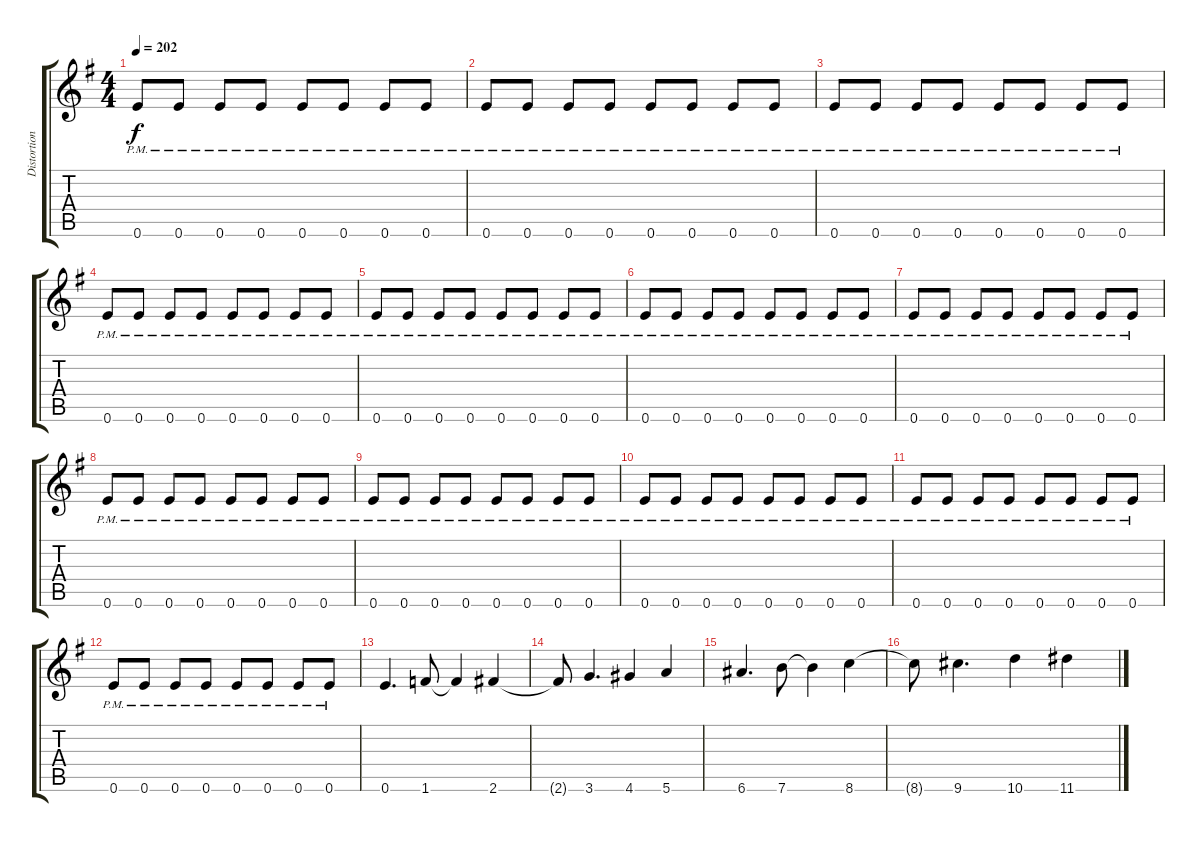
\track ("Distortion Gtr." "Distortion") {instrument distortionguitar}
\staff {score tabs}
\tuning (E4 B3 G3 D4 A3 E3) {hide}
\ts (4 4)
\tempo 202
\clef g2
\ks g
0.6{pm}.8{dy f} 0.6{pm}.8 0.6{pm}.8 0.6{pm}.8 0.6{pm}.8 0.6{pm}.8 0.6{pm}.8 0.6{pm}.8 |
0.6{pm}.8 0.6{pm}.8 0.6{pm}.8 0.6{pm}.8 0.6{pm}.8 0.6{pm}.8 0.6{pm}.8 0.6{pm}.8 |
0.6{pm}.8 0.6{pm}.8 0.6{pm}.8 0.6{pm}.8 0.6{pm}.8 0.6{pm}.8 0.6{pm}.8 0.6{pm}.8 |
0.6{pm}.8 0.6{pm}.8 0.6{pm}.8 0.6{pm}.8 0.6{pm}.8 0.6{pm}.8 0.6{pm}.8 0.6{pm}.8 |
0.6{pm}.8 0.6{pm}.8 0.6{pm}.8 0.6{pm}.8 0.6{pm}.8 0.6{pm}.8 0.6{pm}.8 0.6{pm}.8 |
0.6{pm}.8 0.6{pm}.8 0.6{pm}.8 0.6{pm}.8 0.6{pm}.8 0.6{pm}.8 0.6{pm}.8 0.6{pm}.8 |
0.6{pm}.8 0.6{pm}.8 0.6{pm}.8 0.6{pm}.8 0.6{pm}.8 0.6{pm}.8 0.6{pm}.8 0.6{pm}.8 |
0.6{pm}.8 0.6{pm}.8 0.6{pm}.8 0.6{pm}.8 0.6{pm}.8 0.6{pm}.8 0.6{pm}.8 0.6{pm}.8 |
0.6{pm}.8 0.6{pm}.8 0.6{pm}.8 0.6{pm}.8 0.6{pm}.8 0.6{pm}.8 0.6{pm}.8 0.6{pm}.8 |
0.6{pm}.8 0.6{pm}.8 0.6{pm}.8 0.6{pm}.8 0.6{pm}.8 0.6{pm}.8 0.6{pm}.8 0.6{pm}.8 |
0.6{pm}.8 0.6{pm}.8 0.6{pm}.8 0.6{pm}.8 0.6{pm}.8 0.6{pm}.8 0.6{pm}.8 0.6{pm}.8 |
0.6{pm}.8 0.6{pm}.8 0.6{pm}.8 0.6{pm}.8 0.6{pm}.8 0.6{pm}.8 0.6{pm}.8 0.6{pm}.8 |
0.6.4{d} 1.6.8 1.6{t}.4 2.6.4 |
2.6{t}.8 3.6.4{d} 4.6.4 5.6.4 |
6.6.4{d} 7.6.8 7.6{t}.4 8.6.4 |
8.6{t}.8 9.6.4{d} 10.6.4 11.6.4
